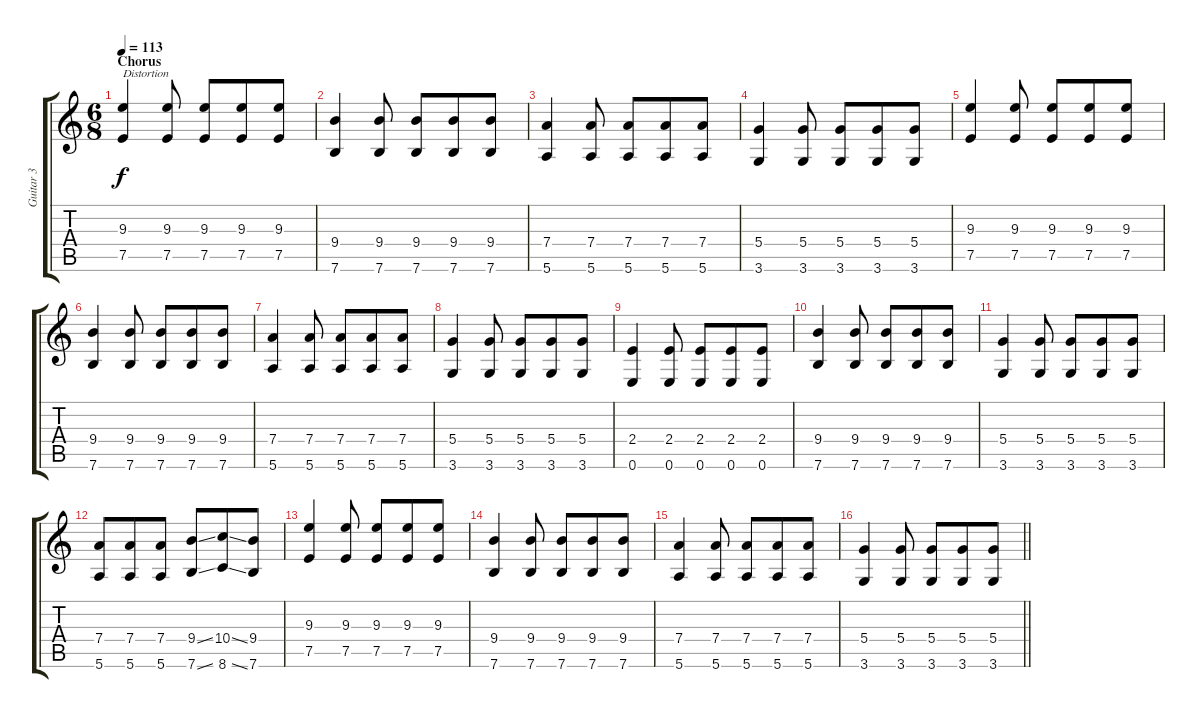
\track ("Guitar 3" "Guitar 3") {instrument electricguitarjazz}
\staff {score tabs}
\tuning (E4 B3 G3 D3 A2 E2) {hide}
\ts (6 8)
\section ("" "Chorus")
\tempo 113
\clef g2
\ks c
(9.3 7.5).4{txt "Distortion" dy f instrument distortionguitar} (9.3 7.5).8 (9.3 7.5).8 (9.3 7.5).8 (9.3 7.5).8 |
(9.4 7.6).4 (9.4 7.6).8 (9.4 7.6).8 (9.4 7.6).8 (9.4 7.6).8 |
(7.4 5.6).4 (7.4 5.6).8 (7.4 5.6).8 (7.4 5.6).8 (7.4 5.6).8 |
(5.4 3.6).4 (5.4 3.6).8 (5.4 3.6).8 (5.4 3.6).8 (5.4 3.6).8 |
(9.3 7.5).4 (9.3 7.5).8 (9.3 7.5).8 (9.3 7.5).8 (9.3 7.5).8 |
(9.4 7.6).4 (9.4 7.6).8 (9.4 7.6).8 (9.4 7.6).8 (9.4 7.6).8 |
(7.4 5.6).4 (7.4 5.6).8 (7.4 5.6).8 (7.4 5.6).8 (7.4 5.6).8 |
(5.4 3.6).4 (5.4 3.6).8 (5.4 3.6).8 (5.4 3.6).8 (5.4 3.6).8 |
(2.4 0.6).4 (2.4 0.6).8 (2.4 0.6).8 (2.4 0.6).8 (2.4 0.6).8 |
(9.4 7.6).4 (9.4 7.6).8 (9.4 7.6).8 (9.4 7.6).8 (9.4 7.6).8 |
(5.4 3.6).4 (5.4 3.6).8 (5.4 3.6).8 (5.4 3.6).8 (5.4 3.6).8 |
(7.4 5.6).8 (7.4 5.6).8 (7.4 5.6).8 (9.4{ss} 7.6{ss}).8 (10.4{ss} 8.6{ss}).8 (9.4 7.6).8 |
(9.3 7.5).4 (9.3 7.5).8 (9.3 7.5).8 (9.3 7.5).8 (9.3 7.5).8 |
(9.4 7.6).4 (9.4 7.6).8 (9.4 7.6).8 (9.4 7.6).8 (9.4 7.6).8 |
(7.4 5.6).4 (7.4 5.6).8 (7.4 5.6).8 (7.4 5.6).8 (7.4 5.6).8 |
\barLineRight lightlight
(5.4 3.6).4 (5.4 3.6).8 (5.4 3.6).8 (5.4 3.6).8 (5.4 3.6).8
